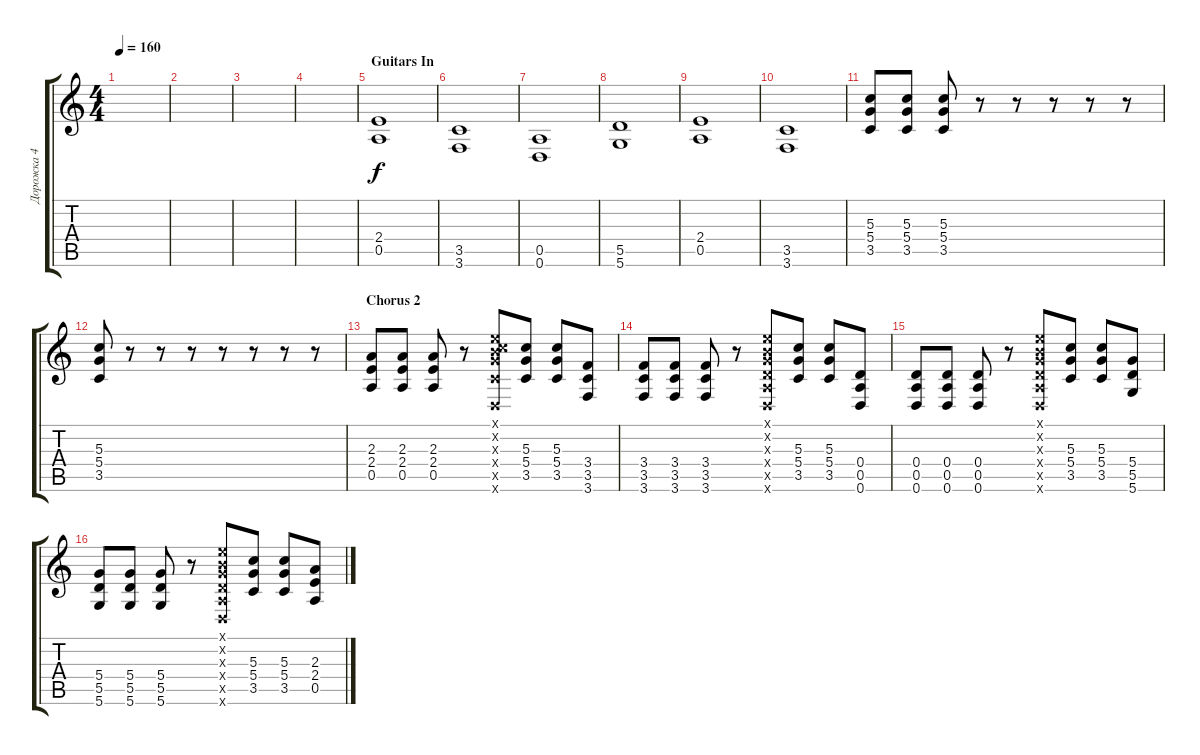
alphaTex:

\track ("Дорожка 4" "Дорожка 4") {instrument overdrivenguitar}
\staff {score tabs}
\tuning (E4 B3 G3 D3 A2 D2) {hide}
\ts (4 4)
\tempo 160
\clef g2
\ks c
|
|
|
|
\section ("" "Guitars In")
(2.4 0.5).1 |
(3.5 3.6).1 |
(0.5 0.6).1 |
(5.5 5.6).1 |
(2.4 0.5).1 |
(3.5 3.6).1 |
(5.3 5.4 3.5).8 (5.3 5.4 3.5).8 (5.3 5.4 3.5).8 r.8 r.8 r.8 r.8 r.8 |
(5.3 5.4 3.5).8 r.8 r.8 r.8 r.8 r.8 r.8 r.8 |
\section ("" "Chorus 2")
(2.3 2.4 0.5).8 (2.3 2.4 0.5).8 (2.3 2.4 0.5).8 r.8 (0.1{x} 0.2{x} 5.3{x} 5.4{x} 3.5{x} 0.6{x}).8 (5.3 5.4 3.5).8 (5.3 5.4 3.5).8 (3.4 3.5 3.6).8 |
(3.4 3.5 3.6).8 (3.4 3.5 3.6).8 (3.4 3.5 3.6).8 r.8 (0.1{x} 0.2{x} 0.3{x} 0.4{x} 0.5{x} 0.6{x}).8 (5.3 5.4 3.5).8 (5.3 5.4 3.5).8 (0.4 0.5 0.6).8 |
(0.4 0.5 0.6).8 (0.4 0.5 0.6).8 (0.4 0.5 0.6).8 r.8 (0.1{x} 0.2{x} 0.3{x} 0.4{x} 0.5{x} 0.6{x}).8 (5.3 5.4 3.5).8 (5.3 5.4 3.5).8 (5.4 5.5 5.6).8 |
(5.4 5.5 5.6).8 (5.4 5.5 5.6).8 (5.4 5.5 5.6).8 r.8 (0.1{x} 0.2{x} 0.3{x} 0.4{x} 0.5{x} 0.6{x}).8 (5.3 5.4 3.5).8 (5.3 5.4 3.5).8 (2.3 2.4 0.5).8
